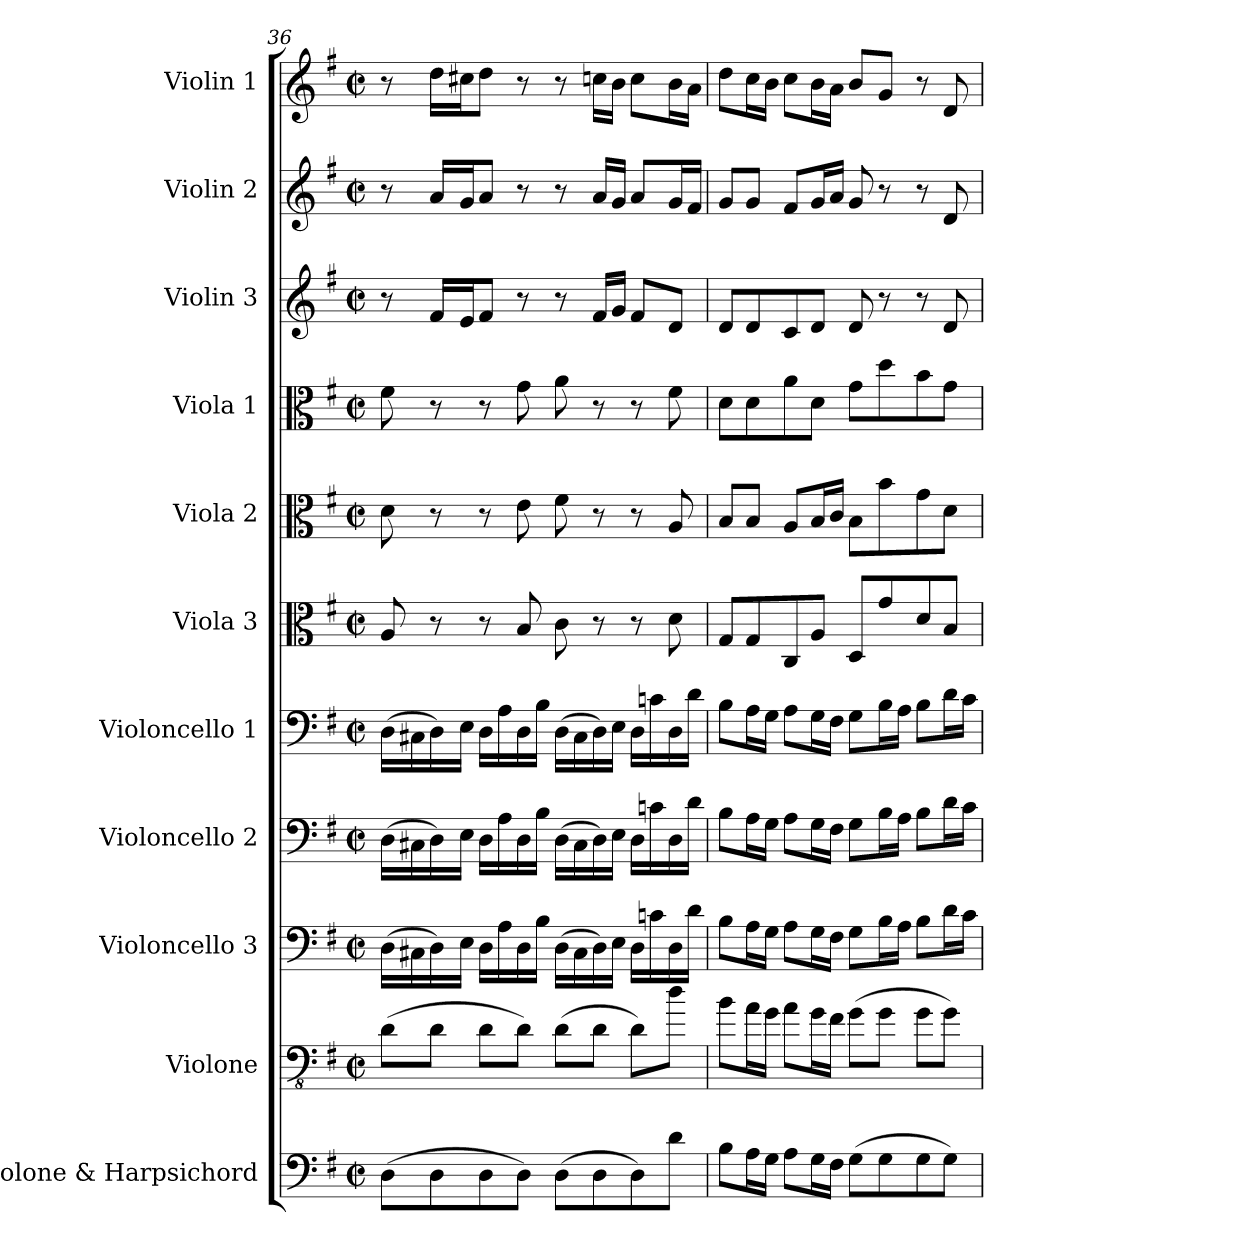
**kern	**kern	**kern	**kern	**kern	**kern	**kern	**kern	**kern	**kern	**kern
*part11	*part10	*part9	*part8	*part7	*part6	*part5	*part4	*part3	*part2	*part1
*staff11	*staff10	*staff9	*staff8	*staff7	*staff6	*staff5	*staff4	*staff3	*staff2	*staff1
*I"Violone &amp; Harpsichord	*I"Violone	*I"Violoncello 3	*I"Violoncello 2	*I"Violoncello 1	*I"Viola 3	*I"Viola 2	*I"Viola 1	*I"Violin 3	*I"Violin 2	*I"Violin 1
*I'Vne. &amp; Hch.	*I'Vne.	*I'Vc. 3	*I'Vc. 2	*I'Vc. 1	*I'Vla. 3	*I'Vla. 2	*I'Vla. 1	*I'Vln. 3	*I'Vln. 2	*I'Vln. 1
!!LO:PB:g=z
*clefF4	*clefFv4	*clefF4	*clefF4	*clefF4	*clefC3	*clefC3	*clefC3	*clefG2	*clefG2	*clefG2
*	*ITrd7c12	*	*	*	*	*	*	*	*	*
*k[f#]	*k[f#]	*k[f#]	*k[f#]	*k[f#]	*k[f#]	*k[f#]	*k[f#]	*k[f#]	*k[f#]	*k[f#]
*M4/4	*M4/4	*M4/4	*M4/4	*M4/4	*M4/4	*M4/4	*M4/4	*M4/4	*M4/4	*M4/4
*met(c|)	*met(c|)	*met(c|)	*met(c|)	*met(c|)	*met(c|)	*met(c|)	*met(c|)	*met(c|)	*met(c|)	*met(c|)
=36	=36	=36	=36	=36	=36	=36	=36	=36	=36	=36
(8D\L	(8DD\L	(16D\LL	(16D\LL	(16D\LL	8A/	8d\	8f#\	8r	8r	8r
.	.	16C#X\	16C#X\	16C#X\	.	.	.	.	.	.
8D\	8DD\J	16D\)	16D\)	16D\)	8r	8r	8r	16f#/LL	16a/LL	16dd\LL
.	.	16E\JJ	16E\JJ	16E\JJ	.	.	.	16e/J	16g/J	16cc#X\J
8D\	8DD\L	16D\LL	16D\LL	16D\LL	8r	8r	8r	8f#/J	8a/J	8dd\J
.	.	16A\	16A\	16A\	.	.	.	.	.	.
8D\J)	8DD\J)	16D\	16D\	16D\	8B/	8e\	8g\	8r	8r	8r
.	.	16B\JJ	16B\JJ	16B\JJ	.	.	.	.	.	.
(8D\L	(8DD\L	(16D\LL	(16D\LL	(16D\LL	8c\	8f#\	8a\	8r	8r	8r
.	.	16C#\	16C#\	16C#\	.	.	.	.	.	.
8D\	8DD\J	16D\)	16D\)	16D\)	8r	8r	8r	16f#/LL	16a/LL	16ccn\LL
.	.	16E\JJ	16E\JJ	16E\JJ	.	.	.	16g/JJ	16g/JJ	16b\JJ
8D\)	8DD\L)	16D\LL	16D\LL	16D\LL	8r	8r	8r	8f#/L	8a/L	8cc\L
.	.	16cn\	16cn\	16cn\	.	.	.	.	.	.
8d\J	8D\J	16D\	16D\	16D\	8d\	8A/	8f#\	8d/J	16g/L	16b\L
.	.	16d\JJ	16d\JJ	16d\JJ	.	.	.	.	16f#/JJ	16a\JJ
=37	=37	=37	=37	=37	=37	=37	=37	=37	=37	=37
8B\L	8BB\L	8B\L	8B\L	8B\L	8G/L	8B/L	8d\L	8d/L	8g/L	8dd\L
16A\L	16AA\L	16A\L	16A\L	16A\L	8G/	8B/J	8d\	8d/	8g/J	16cc\L
16G\JJ	16GG\JJ	16G\JJ	16G\JJ	16G\JJ	.	.	.	.	.	16b\JJ
8A\L	8AA\L	8A\L	8A\L	8A\L	8C/	8A/L	8a\	8c/	8f#/L	8cc\L
16G\L	16GG\L	16G\L	16G\L	16G\L	8A/J	16B/L	8d\J	8d/J	16g/L	16b\L
16F#\JJ	16FF#\JJ	16F#\JJ	16F#\JJ	16F#\JJ	.	16c/JJ	.	.	16a/JJ	16a\JJ
(8G\L	(8GG\L	8G\L	8G\L	8G\L	8D/L	8B\L	8g\L	8d/	8g/	8b/L
8G\	8GG\J	16B\L	16B\L	16B\L	8g/	8b\	8dd\	8r	8r	8g/J
.	.	16A\JJ	16A\JJ	16A\JJ	.	.	.	.	.	.
8G\	8GG\L	8B\L	8B\L	8B\L	8d/	8g\	8b\	8r	8r	8r
8G\J)	8GG\J)	16d\L	16d\L	16d\L	8B/J	8d\J	8g\J	8d/	8d/	8d/
.	.	16c\JJ	16c\JJ	16c\JJ	.	.	.	.	.	.
=	=	=	=	=	=	=	=	=	=	=
*-	*-	*-	*-	*-	*-	*-	*-	*-	*-	*-
